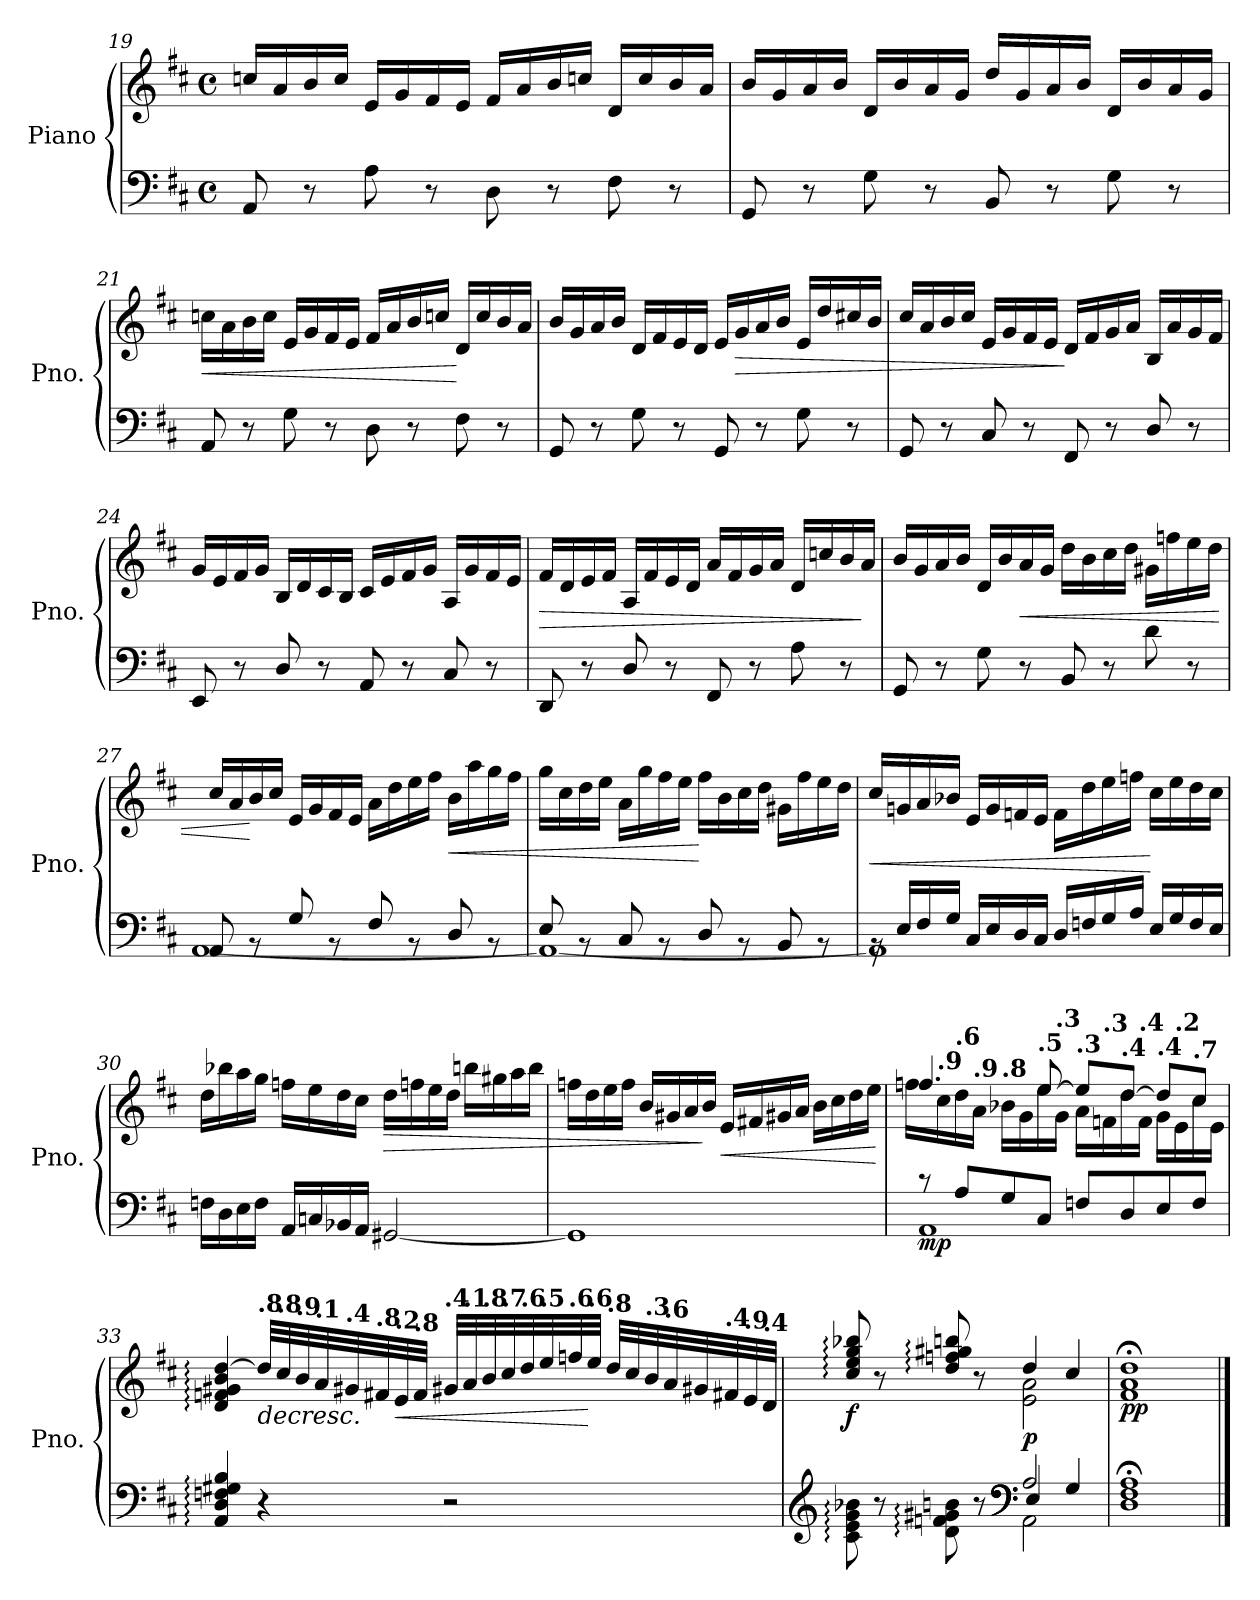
**kern	**kern	**dynam
*part1	*part1	*part1
*staff2	*staff1	*staff1/2
*I"Piano	*	*
*I'Pno.	*	*
*clefF4	*clefG2	*
*k[f#c#]	*k[f#c#]	*
*M4/4	*M4/4	*
*met(c)	*met(c)	*
=19	=19	=19
8AA/	16ccn/LL	.
.	16a/	.
8r	16b/	.
.	16cc/JJ	.
8A\	16e/LL	.
.	16g/	.
8r	16f#/	.
.	16e/JJ	.
8D\	16f#/LL	.
.	16a/	.
8r	16b/	.
.	16ccn/JJ	.
8F#\	16d/LL	.
.	16cc/	.
8r	16b/	.
.	16a/JJ	.
!!LO:PB:g=z
=20	=20	=20
8GG/	16b/LL	.
.	16g/	.
8r	16a/	.
.	16b/JJ	.
8G\	16d/LL	.
.	16b/	.
8r	16a/	.
.	16g/JJ	.
8BB/	16dd/LL	.
.	16g/	.
8r	16a/	.
.	16b/JJ	.
8G\	16d/LL	.
.	16b/	.
8r	16a/	.
.	16g/JJ	.
=21	=21	=21
!	!	!LO:HP:b
8AA/	16ccn\LL	<
.	16a\	.
8r	16b\	.
.	16cc\JJ	.
8G\	16e/LL	.
.	16g/	.
8r	16f#/	.
.	16e/JJ	.
8D\	16f#/LL	.
.	16a/	.
8r	16b/	.
.	16ccn/JJ	.
8F#\	16d/LL	[
.	16cc/	.
8r	16b/	.
.	16a/JJ	.
=22	=22	=22
8GG/	16b/LL	.
.	16g/	.
8r	16a/	.
.	16b/JJ	.
8G\	16d/LL	.
.	16f#/	.
8r	16e/	.
.	16d/JJ	.
8GG/	16e/LL	.
!	!	!LO:HP:b
.	16g/	>
8r	16a/	.
.	16b/JJ	.
8G\	16e/LL	.
.	16dd/	.
8r	16cc#X/	.
.	16b/JJ	.
!!LO:LB:g=z
=23	=23	=23
8GG/	16cc#/LL	.
.	16a/	.
8r	16b/	.
.	16cc#/JJ	.
8C#/	16e/LL	.
.	16g/	.
8r	16f#/	.
.	16e/JJ	.
8FF#/	16d/LL	]
.	16f#/	.
8r	16g/	.
.	16a/JJ	.
8D/	16B/LL	.
.	16a/	.
8r	16g/	.
.	16f#/JJ	.
=24	=24	=24
8EE/	16g/LL	.
.	16e/	.
8r	16f#/	.
.	16g/JJ	.
8D/	16B/LL	.
.	16d/	.
8r	16c#/	.
.	16B/JJ	.
8AA/	16c#/LL	.
.	16e/	.
8r	16f#/	.
.	16g/JJ	.
8C#/	16A/LL	.
.	16g/	.
8r	16f#/	.
.	16e/JJ	.
!!LO:LB:g=z
=25	=25	=25
!	!	!LO:HP:b
8DD/	16f#/LL	>
.	16d/	.
8r	16e/	.
.	16f#/JJ	.
8D/	16A/LL	.
.	16f#/	.
8r	16e/	.
.	16d/JJ	.
8FF#/	16a/LL	.
.	16f#/	.
8r	16g/	.
.	16a/JJ	.
8A\	16d/LL	.
.	16ccn/	.
8r	16b/	.
.	16a/JJ	]
=26	=26	=26
8GG/	16b/LL	.
.	16g/	.
8r	16a/	.
.	16b/JJ	.
8G\	16d/LL	.
.	16b/	.
!	!	!LO:HP:b
8r	16a/	<
.	16g/JJ	.
8BB/	16dd\LL	.
.	16b\	.
8r	16cc#\	.
.	16dd\JJ	.
8d\	16g#X\LL	.
.	16ffn\	.
8r	16ee\	.
.	16dd\JJ	.
!!LO:LB:g=z
=27	=27	=27
*^	*	*
8AA/	[1AA	16cc#/LL	.
.	.	16a/	.
8rBB	.	16b/	[
.	.	16cc#/JJ	.
8G/	.	16e/LL	.
.	.	16g/	.
8rBB	.	16f#/	.
.	.	16e/JJ	.
8F#/	.	16a\LL	.
.	.	16dd\	.
8rBB	.	16ee\	.
.	.	16ff#\JJ	.
!	!	!	!LO:HP:b
8D/	.	16b\LL	<
.	.	16aa\	.
8rBB	.	16gg\	.
.	.	16ff#\JJ	.
=28	=28	=28	=28
8E/	1AA_	16gg\LL	.
.	.	16cc#\	.
8rBB	.	16dd\	.
.	.	16ee\JJ	.
8C#/	.	16a\LL	.
.	.	16gg\	.
8rBB	.	16ff#\	.
.	.	16ee\JJ	.
8D/	.	16ff#\LL	[
.	.	16b\	.
8rBB	.	16cc#\	.
.	.	16dd\JJ	.
8BB/	.	16g#X\LL	.
.	.	16ff#\	.
8rBB	.	16ee\	.
.	.	16dd\JJ	.
!!LO:LB:g=z
=29	=29	=29	=29
!	!	!	!LO:HP:b
16rBB	1AA]	16cc#/LL	<
16E/LL	.	16gn/	.
16F#/	.	16a/	.
16G/JJ	.	16b-X/JJ	.
16C#/LL	.	16e/LL	.
16E/	.	16g/	.
16D/	.	16fn/	.
16C#/JJ	.	16e/JJ	.
16D/LL	.	16f\LL	.
16Fn/	.	16dd\	.
16G/	.	16ee\	.
16A/JJ	.	16ffn\JJ	.
16E/LL	.	16cc#\LL	[
16G/	.	16ee\	.
16F/	.	16dd\	.
16E/JJ	.	16cc#\JJ	.
*v	*v	*	*
=30	=30	=30
16Fn\LL	16dd\LL	.
16D\	16bb-X\	.
16E\	16aa\	.
16F\JJ	16gg\JJ	.
16AA/LL	16ffn\LL	.
16Cn/	16ee\	.
16BB-X/	16dd\	.
16AA/JJ	16cc#\JJ	.
!	!	!LO:HP:b
[2GG#X/	16dd\LL	>
.	16ffn\	.
.	16ee\	.
.	16dd\JJ	.
.	16bbn\LL	.
.	16gg#X\	.
.	16aa\	.
.	16bb\JJ	.
!!LO:PB:g=z
=31	=31	=31
1GG#]	16ffn\LL	.
.	16dd\	.
.	16ee\	.
.	16ff\JJ	.
.	16b/LL	.
.	16g#X/	.
.	16a/	.
.	16b/JJ	]
!	!	!LO:HP:b
.	16e/LL	<
.	16f#X/	.
.	16g#X/	.
.	16a/JJ	.
.	16b\LL	.
.	16cc#\	.
.	16dd\	.
.	16ee\JJ	.
.	.	[
=32	=32	=32
*	*MM144	*
*^	*^	*
!	!	!	!	!LO:DY:b=2
8r	1AA	4.ffn/	16ff\LL	mp
*	*	*MM143	*	*
!	!	!	!LO:TX:a:B:t=.9	!
.	.	.	16cc#\	.
*	*	*MM143	*	*
!	!	!	!LO:TX:a:B:t=.6	!
8A/L	.	.	16dd\	.
*	*	*MM142	*	*
!	!	!	!LO:TX:a:B:t=.9	!
.	.	.	16a\JJ	.
*	*	*MM141	*	*
!	!	!	!LO:TX:a:B:t=.8	!
8G/	.	.	16b-X\LL	.
*	*	*MM140	*	*
.	.	.	16g\	.
*	*	*MM137	*	*
!	!	!LO:TX:a:B:t=.5	!	!
8C#/J	.	[8ee/	16ee\	.
*	*	*MM134	*	*
!	!	!	!LO:TX:a:B:t=.3	!
.	.	.	16g\JJ	.
*	*	*MM130	*	*
!	!	!LO:TX:a:B:t=.3	!	!
8Fn/L	.	8ee/L]	16a\LL	.
*	*	*MM125	*	*
!	!	!	!LO:TX:a:B:t=.3	!
.	.	.	16fn\	.
*	*	*MM119	*	*
!	!	!LO:TX:a:B:t=.4	!	!
8D/	.	[8dd/J	16dd\	.
*	*	*MM112	*	*
!	!	!	!LO:TX:a:B:t=.4	!
.	.	.	16f\JJ	.
*	*	*MM104	*	*
!	!	!LO:TX:a:B:t=.4	!	!
8E/	.	8dd/L]	16g\LL	.
*	*	*MM95	*	*
!	!	!	!LO:TX:a:B:t=.2	!
.	.	.	16e\	.
*	*	*MM84	*	*
!	!	!LO:TX:a:B:t=.7	!	!
8F/J	.	8cc#/J	16cc#\	.
*	*	*MM73	*	*
.	.	.	16e\JJ	.
*v	*v	*	*	*
*	*v	*v	*
!!LO:LB:g=z
=33	=33	=33
*	*MM60	*
4AA/: 4D/: 4Fn/: 4G#X/: 4B/:	4d/: 4fn/: 4g#X/: 4b/: [4dd/:	.
*	*MM70	*
!	!LO:TX:a:B:t=.8	!
!	!	!LO:HP:b
4r	32dd/LLL]	>
*	*MM72	*
!	!LO:TX:a:B:t=.8	!
.	32cc#/	.
*	*MM74	*
!	!LO:TX:a:B:t=.9	!
.	32b/	.
*	*MM77	*
!	!LO:TX:a:B:t=.1	!
.	32a/	.
*	*MM79	*
!	!LO:TX:a:B:t=.4	!
.	32g#X/	.
*	*MM81	*
!	!LO:TX:a:B:t=.8	!
.	32f#X/	.
*	*MM84	*
!	!LO:TX:a:B:t=.2	!
!	!	!LO:HP:b
.	32e/	<
*	*MM86	*
!	!LO:TX:a:B:t=.8	!
.	32f#/JJJ	]
*	*MM89	*
!	!LO:TX:a:B:t=.4	!
2r	32g#X/LLL	.
*	*MM92	*
!	!LO:TX:a:B:t=.1	!
.	32a/	.
*	*MM94	*
!	!LO:TX:a:B:t=.8	!
.	32b/	.
*	*MM97	*
!	!LO:TX:a:B:t=.7	!
.	32cc#/	.
*	*MM100	*
!	!LO:TX:a:B:t=.6	!
.	32dd/	.
*	*MM103	*
!	!LO:TX:a:B:t=.5	!
.	32ee/	.
*	*MM106	*
!	!LO:TX:a:B:t=.6	!
.	32ffn/	.
*	*MM109	*
!	!LO:TX:a:B:t=.6	!
.	32ee/JJJ	[
*	*MM112	*
!	!LO:TX:a:B:t=.8	!
.	32dd/LLL	.
*	*MM116	*
.	32cc#/	.
*	*MM119	*
!	!LO:TX:a:B:t=.3	!
.	32b/	.
*	*MM122	*
!	!LO:TX:a:B:t=.6	!
.	32a/	.
*	*MM126	*
.	32g#X/	.
*	*MM129	*
!	!LO:TX:a:B:t=.4	!
.	32f#X/	.
*	*MM132	*
!	!LO:TX:a:B:t=.9	!
.	32e/	.
*	*MM136	*
!	!LO:TX:a:B:t=.4	!
.	32d/JJJ	.
=34	=34	=34
*clefG2	*	*
*	*MM70	*
*^	*^	*
*	*^	*	*	*
!	!	!	!	!	!LO:DY:b
8c#\: 8e\: 8g\: 8b-X\:	2ryy	2ryy	8cc#/: 8ee/: 8gg/: 8bb-X/:	2ryy	f
8r	.	.	8r	.	.
*	*	*	*MM35	*	*
8d\: 8fn\: 8g#X\: 8bn\:	.	.	8dd/: 8ffn/: 8gg#X/: 8bbn/:	.	.
8r	.	.	8r	.	.
*clefF4	*	*	*	*	*
*	*	*	*MM53	*	*
!	!	!	!	!	!LO:DY:b
2A/	2AA\	4E/	4dd/	2e\ 2a\	p
.	.	4G/	4cc#/	.	.
*	*	*	*v	*v	*
=35	=35	=35	=35	=35
!	!	!	!	!LO:DY:b
*v	*v	*v	*	*
1D; 1F#; 1A;	1f#;< 1a;< 1dd;<	pp
==	==	==
*-	*-	*-
